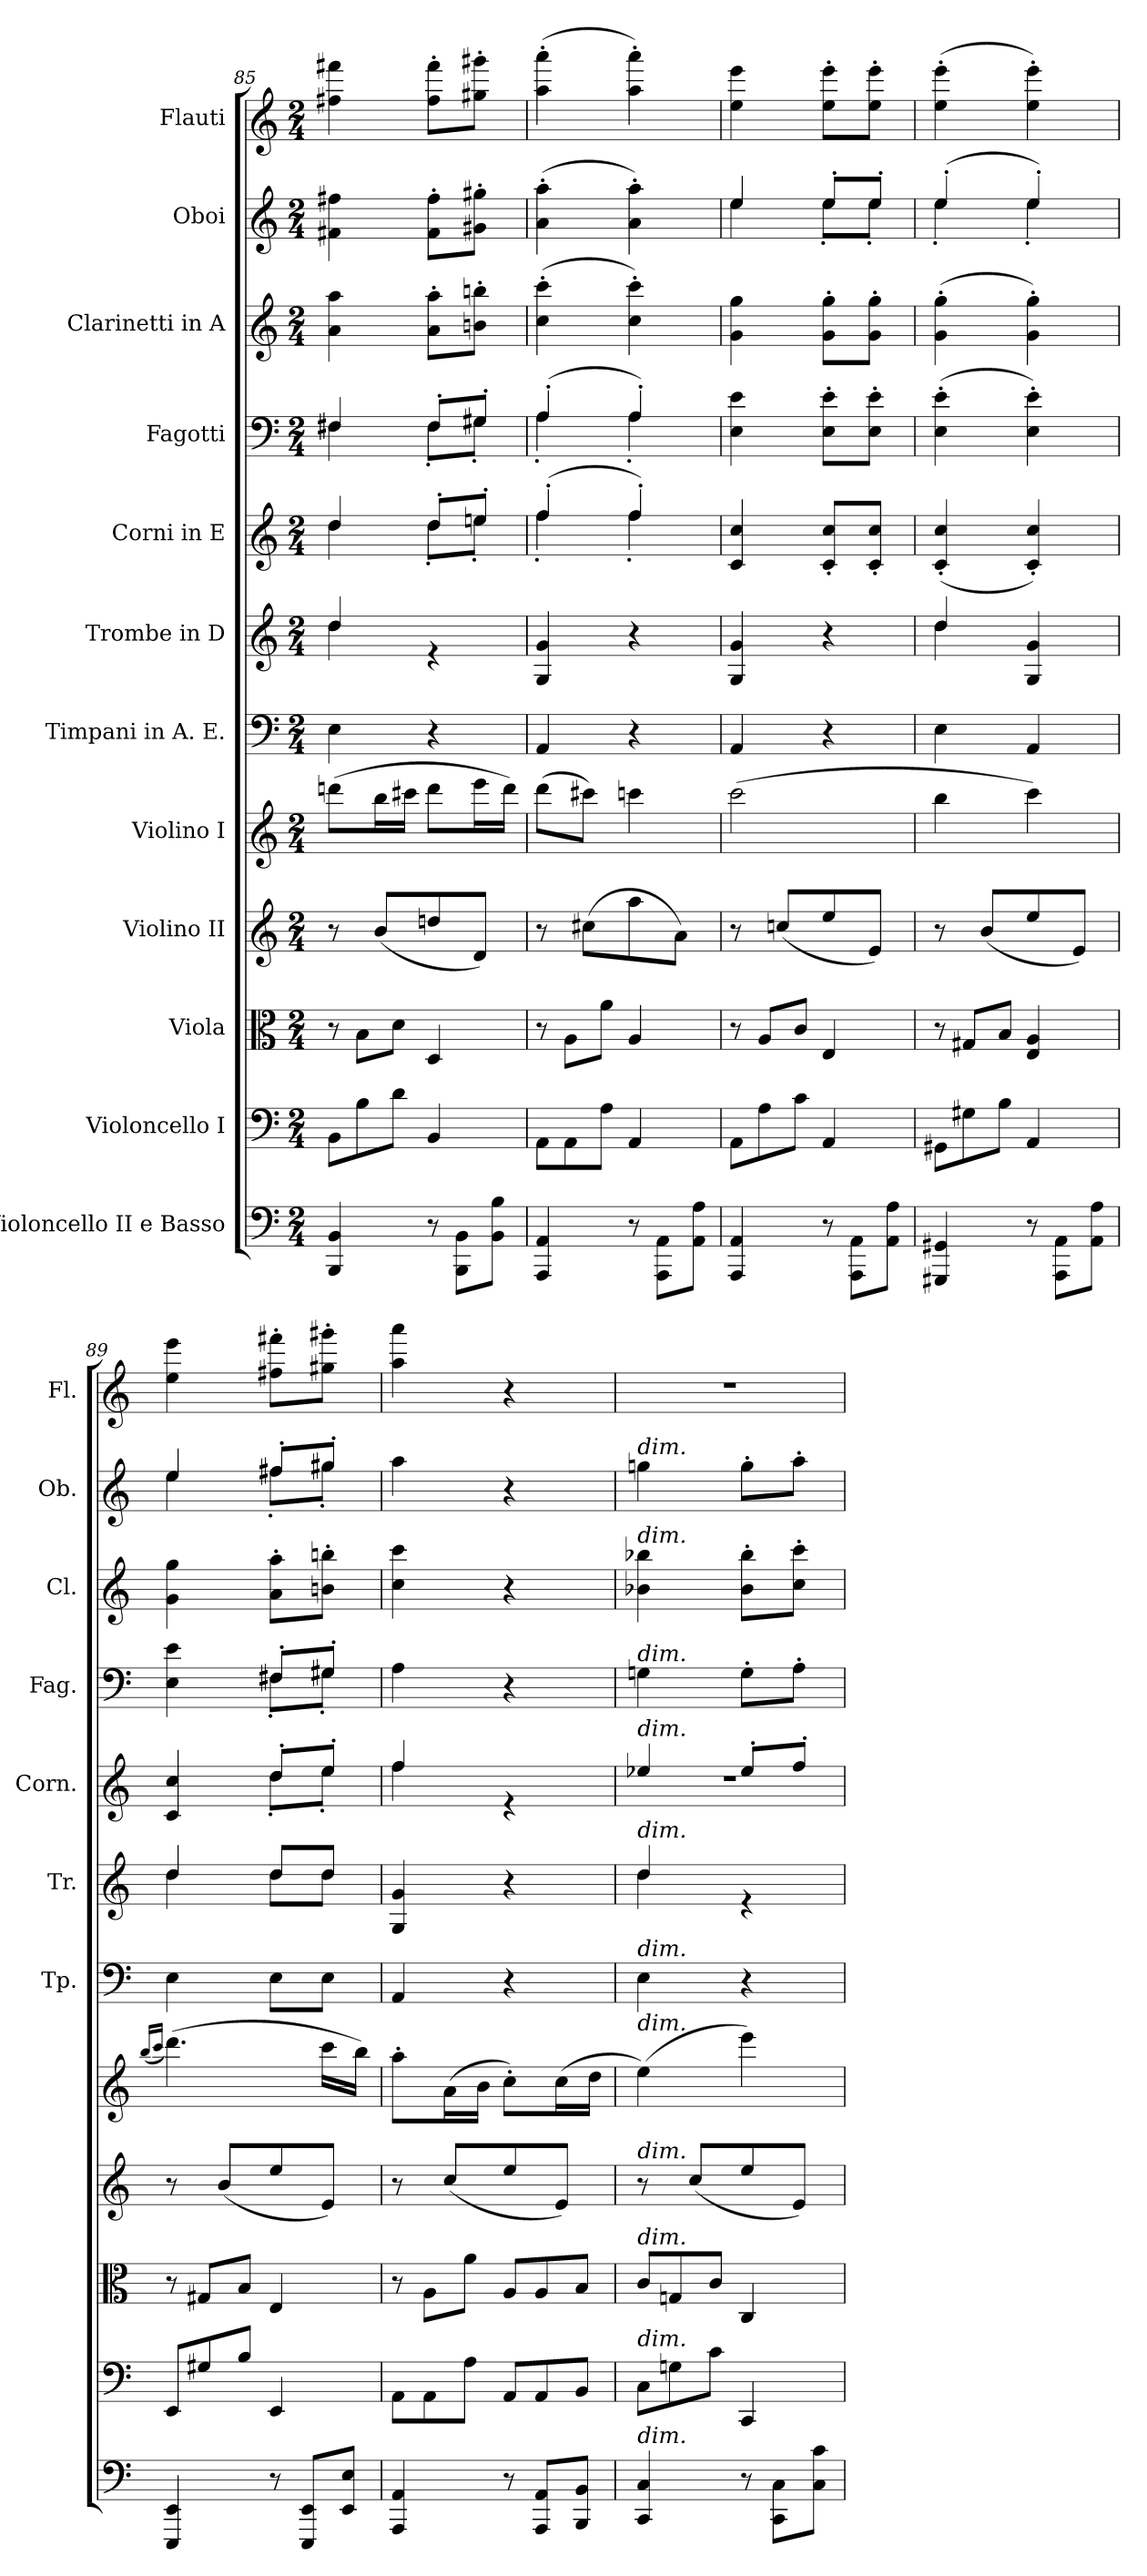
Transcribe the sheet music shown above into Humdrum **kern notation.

**kern	**kern	**kern	**kern	**kern	**kern	**kern	**kern	**kern	**kern	**kern	**kern
*part12	*part11	*part10	*part9	*part8	*part7	*part6	*part5	*part4	*part3	*part2	*part1
*staff12	*staff11	*staff10	*staff9	*staff8	*staff7	*staff6	*staff5	*staff4	*staff3	*staff2	*staff1
*I"Violoncello II e Basso	*I"Violoncello I	*I"Viola	*I"Violino II	*I"Violino I	*I"Timpani in A. E.	*I"Trombe in D	*I"Corni in E	*I"Fagotti	*I"Clarinetti in A	*I"Oboi	*I"Flauti
*	*	*	*	*	*I'Tp.	*I'Tr.	*I'Corn.	*I'Fag.	*I'Cl.	*I'Ob.	*I'Fl.
*clefF4	*clefF4	*clefC3	*clefG2	*clefG2	*clefF4	*clefG2	*clefG2	*clefF4	*clefG2	*clefG2	*clefG2
*	*	*	*	*	*	*ITrd-1c-2	*ITrd5c8	*	*ITrd2c3	*	*
*k[]	*k[]	*k[]	*k[]	*k[]	*k[]	*k[f#c#]	*k[f#c#g#d#]	*k[]	*k[f#c#g#]	*k[]	*k[]
*M2/4	*M2/4	*M2/4	*M2/4	*M2/4	*M2/4	*M2/4	*M2/4	*M2/4	*M2/4	*M2/4	*M2/4
*	*Xtuplet	*Xtuplet	*	*	*	*	*	*	*	*	*
=85	=85	=85	=85	=85	=85	=85	=85	=85	=85	=85	=85
*	*	*	*	*	*	*^	*^	*^	*	*	*
4BBBi/ 4BBi/	12BBi\L	12r	8r	(8dddnj\L	4E\	4ee/	4ee\	4f#Z/	4f#Z\	4F#XZ/	4F#Z\	4f#Z\ 4ff#Z\	4f#XZ\ 4ff#XZ\	4ff#XZ\ 4fff#XZ\
.	12B\	12B\L	.	.	.	.	.	.	.	.	.	.	.	.
.	.	.	(8b/L	16bb\L	.	.	.	.	.	.	.	.	.	.
.	12d\J	12d\J	.	.	.	.	.	.	.	.	.	.	.	.
.	.	.	.	16ccc#X\JJ	.	.	.	.	.	.	.	.	.	.
*Xtuplet	*	*	*	*	*	*	*	*	*	*	*	*	*	*
12r	4BBi/	4Dj/	8ddnj/	8dddj\L	4r	4re	4ryy	8f#'Z/L	8f#'Z\L	8F#'Z/L	8F#'Z\L	8f#Z\' 8ff#Z\'L	8f#Z\' 8ff#Z\'L	8ff#Z\' 8fff#Z\'L
12BBB\ 12BB\L	.	.	.	.	.	.	.	.	.	.	.	.	.	.
.	.	.	8dV/J)	16eeei\L	.	.	.	8g#X'j/J	8g#'j\J	8G#X'j/J	8G#'j\J	8g#Xj\' 8gg#Xj\'J	8g#Xj\' 8gg#Xj\'J	8gg#Xj\' 8ggg#Xj\'J
12BB\ 12B\J	.	.	.	.	.	.	.	.	.	.	.	.	.	.
.	.	.	.	16ddd\JJ)	.	.	.	.	.	.	.	.	.	.
*	*	*	*	*	*	*v	*v	*	*	*	*	*	*	*
=86	=86	=86	=86	=86	=86	=86	=86	=86	=86	=86	=86	=86	=86
4AAA/ 4AA/	12AA\L	12r	8r	(8ddd\L	4AA/	4A/ 4a/	(4a'/	4a'\	(4A'/	4A'\	(4a\' 4aa\'	(4a\' 4aa\'	(4aa\' 4aaa\'
.	12AA\	12A\L	.	.	.	.	.	.	.	.	.	.	.
.	.	.	(8cc#X\L	8ccc#X\J)	.	.	.	.	.	.	.	.	.
.	12A\J	12a\J	.	.	.	.	.	.	.	.	.	.	.
12r	4AAi/	4Ai/	8aai\	4cccnj\	4r	4r	4a'i/)	4a'i\	4A'i/)	4A'i\	4ai\' 4aai\')	4ai\' 4aai\')	4aai\' 4aaai\')
12AAA\ 12AA\L	.	.	.	.	.	.	.	.	.	.	.	.	.
.	.	.	8a\J)	.	.	.	.	.	.	.	.	.	.
12AA\ 12A\J	.	.	.	.	.	.	.	.	.	.	.	.	.
*	*	*	*	*	*	*	*v	*v	*	*	*	*	*
*	*	*	*	*	*	*	*	*v	*v	*	*	*
=87	=87	=87	=87	=87	=87	=87	=87	=87	=87	=87	=87
*	*	*	*	*	*	*	*	*	*	*^	*
4AAAi/ 4AAi/	12AAi\L	12r	8r	(2cccj\	4AAi/	4Ai/ 4ai/	4EZ/ 4eZ/	4EZ\ 4eZ\	4eZ\ 4eeZ\	4eeZ/	4eeZ\	4eeZ\ 4eeeZ\
.	12A\	12A/L	.	.	.	.	.	.	.	.	.	.
.	.	.	(8ccn/L	.	.	.	.	.	.	.	.	.
.	12c\J	12c/J	.	.	.	.	.	.	.	.	.	.
12r	4AA/	4E/	8ee/	.	4r	4r	8E/' 8e/'L	8E\' 8e\'L	8e\' 8ee\'L	8ee'/L	8ee'\L	8ee\' 8eee\'L
12AAA\ 12AA\L	.	.	.	.	.	.	.	.	.	.	.	.
.	.	.	8e/J)	.	.	.	8E/' 8e/'J	8E\' 8e\'J	8e\' 8ee\'J	8ee'/J	8ee'\J	8ee\' 8eee\'J
12AA\ 12A\J	.	.	.	.	.	.	.	.	.	.	.	.
!!LO:PB:g=z
=88	=88	=88	=88	=88	=88	=88	=88	=88	=88	=88	=88	=88
*	*	*	*	*	*	*^	*	*	*	*	*	*
4GGG#Xj/ 4GG#Xj/	12GG#Xj\L	12r	8r	4bbZ\	4Ei\	4eei/	4eei\	(4Ei/' 4ei/'	(4Ei\' 4ei\'	(4ei\' 4eei\'	(4ee'i/	4ee'i\	(4eei\' 4eeei\'
.	12G#X\	12G#X/L	.	.	.	.	.	.	.	.	.	.	.
.	.	.	(8b/L	.	.	.	.	.	.	.	.	.	.
.	12B\J	12B/J	.	.	.	.	.	.	.	.	.	.	.
12r	4AAi/	4EZ/ 4Ai/	8eeZ/	4cccj\)	4AAi/	4Ai/ 4ai/	4ryy	4EZ/' 4eZ/')	4EZ\' 4eZ\')	4eZ\' 4eeZ\')	4ee'Z/)	4ee'Z\	4eeZ\' 4eeeZ\')
12AAA\ 12AA\L	.	.	.	.	.	.	.	.	.	.	.	.	.
.	.	.	8e/J)	.	.	.	.	.	.	.	.	.	.
12AA\ 12A\J	.	.	.	.	.	.	.	.	.	.	.	.	.
=89	=89	=89	=89	=89	=89	=89	=89	=89	=89	=89	=89	=89	=89
.	.	.	.	(16qbb/LL	.	.	.	.	.	.	.	.	.
.	.	.	.	16qccc/JJ	.	.	.	.	.	.	.	.	.
*	*	*	*	*	*	*	*	*^	*^	*	*	*	*
4EEE/ 4EE/	12EE/L	12r	8r	(4.ddd\)	4E\	4ee/	4ee\	4E/ 4e/	4ryy	4E\ 4e\	4ryy	4e\ 4ee\	4ee/	4ee\	4ee\ 4eee\
.	12G#X/	12G#X/L	.	.	.	.	.	.	.	.	.	.	.	.	.
.	.	.	(8b/L	.	.	.	.	.	.	.	.	.	.	.	.
.	12B/J	12B/J	.	.	.	.	.	.	.	.	.	.	.	.	.
12r	4EE/	4E/	8ee/	.	8E\L	8ee/L	8ee\L	8f#'/L	8f#'\L	8F#X'/L	8F#'\L	8f#\' 8ff#\'L	8ff#X'/L	8ff#'\L	8ff#X\' 8fff#X\'L
12EEE/ 12EE/L	.	.	.	.	.	.	.	.	.	.	.	.	.	.	.
.	.	.	8ej/J)	16ccci\LL	8Ej\J	8eej/J	8eej\J	8g#'/J	8g#'\J	8G#X'/J	8G#'\J	8g#X\' 8gg#X\'J	8gg#X'/J	8gg#'\J	8gg#X\' 8ggg#X\'J
12EE/ 12E/J	.	.	.	.	.	.	.	.	.	.	.	.	.	.	.
.	.	.	.	16bb\JJ)	.	.	.	.	.	.	.	.	.	.	.
*	*	*	*	*	*	*v	*v	*	*	*v	*v	*	*v	*v	*
!!LO:PB:g=z
=90	=90	=90	=90	=90	=90	=90	=90	=90	=90	=90	=90	=90
4AAA/ 4AA/	12AA\L	12r	8r	8aa'\L	4AA/	4A/ 4a/	4a/	4a\	4A\	4a\ 4aa\	4aa\	4aa\ 4aaa\
.	12AA\	12A\L	.	.	.	.	.	.	.	.	.	.
.	.	.	(8cc/L	(16a\L	.	.	.	.	.	.	.	.
.	12A\J	12a\J	.	.	.	.	.	.	.	.	.	.
.	.	.	.	16b\JJ	.	.	.	.	.	.	.	.
12r	12AAi/L	12Ai/L	8eeZ/	8cc'j\L)	4r	4r	4re	4ryy	4r	4r	4r	4r
12AAA/ 12AA/L	12AA/	12A/	.	.	.	.	.	.	.	.	.	.
.	.	.	8e/J)	(16cc\L	.	.	.	.	.	.	.	.
12BBB/ 12BB/J	12BB/J	12B/J	.	.	.	.	.	.	.	.	.	.
.	.	.	.	16dd\JJ	.	.	.	.	.	.	.	.
=91	=91	=91	=91	=91	=91	=91	=91	=91	=91	=91	=91	=91
*	*	*	*	*	*	*^	*	*	*	*	*	*
!	!	!	!	!	!	!	!	!	!	!	!	!LO:TX:a:i:t=dim.	!
!	!	!	!	!	!	!	!	!	!	!	!LO:TX:a:i:t=dim.	!	!
!	!	!	!	!	!	!	!	!	!	!LO:TX:a:i:t=dim.	!	!	!
!	!	!	!	!	!	!	!	!LO:TX:a:i:t=dim.	!	!	!	!	!
!	!	!	!	!	!	!LO:TX:a:i:t=dim.	!	!	!	!	!	!	!
!	!	!	!	!	!LO:TX:a:i:t=dim.	!	!	!	!	!	!	!	!
!	!	!	!	!LO:TX:a:i:t=dim.	!	!	!	!	!	!	!	!	!
!	!	!	!LO:TX:a:i:t=dim.	!	!	!	!	!	!	!	!	!	!
!	!	!LO:TX:a:i:t=dim.	!	!	!	!	!	!	!	!	!	!	!
!	!LO:TX:a:i:t=dim.	!	!	!	!	!	!	!	!	!	!	!	!
!LO:TX:a:i:t=dim.	!	!	!	!	!	!	!	!	!	!	!	!	!
4CCi/ 4Ci/	12Ci\L	12ci/L	8r	(4eej\)	4Ej\	4eej/	4eej\	4gnZ/	2rdd	4GnZ\	4gnZ\ 4ggnZ\	4ggnZ\	2r
.	12Gn\	12Gn/	.	.	.	.	.	.	.	.	.	.	.
.	.	.	(8cc/L	.	.	.	.	.	.	.	.	.	.
.	12c\J	12c/J	.	.	.	.	.	.	.	.	.	.	.
12r	4CC/	4C/	8ee/	4eee\)	4r	4re	4ryy	8g'/L	.	8G'\L	8g\' 8gg\'L	8gg'\L	.
12CC\ 12C\L	.	.	.	.	.	.	.	.	.	.	.	.	.
.	.	.	8e/J)	.	.	.	.	8a'/J	.	8A'\J	8a\' 8aa\'J	8aa'\J	.
12C\ 12c\J	.	.	.	.	.	.	.	.	.	.	.	.	.
*	*	*	*	*	*	*v	*v	*	*	*	*	*	*
*	*	*	*	*	*	*	*v	*v	*	*	*	*
=	=	=	=	=	=	=	=	=	=	=	=
*-	*-	*-	*-	*-	*-	*-	*-	*-	*-	*-	*-
